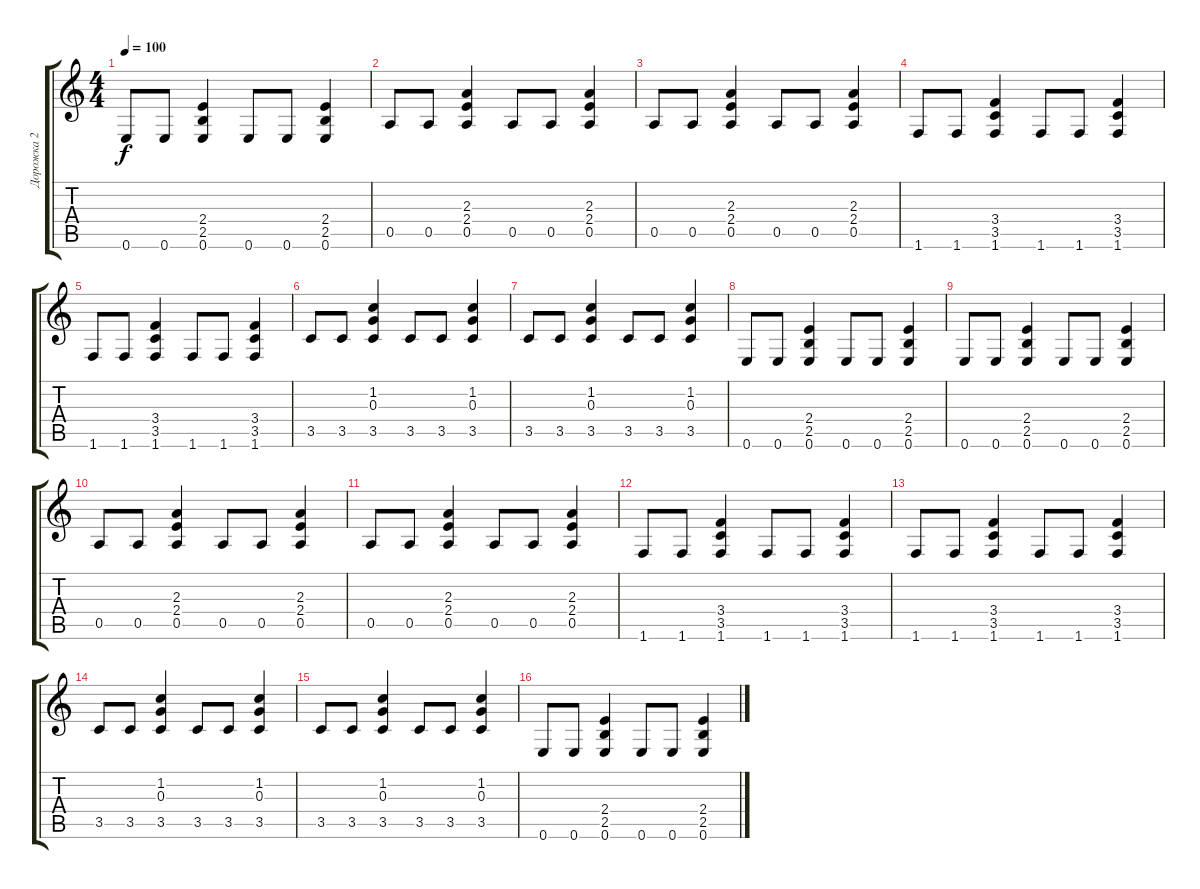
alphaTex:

\track ("Дорожка 2" "Дорожка 2") {instrument distortionguitar}
\staff {score tabs}
\tuning (E4 B3 G3 D3 A2 E2) {hide}
\ts (4 4)
\tempo 100
\clef g2
\ks c
0.6.8{dy f} 0.6.8 (2.4 2.5 0.6).4 0.6.8 0.6.8 (2.4 2.5 0.6).4 |
0.5.8 0.5.8 (2.3 2.4 0.5).4 0.5.8 0.5.8 (2.3 2.4 0.5).4 |
0.5.8 0.5.8 (2.3 2.4 0.5).4 0.5.8 0.5.8 (2.3 2.4 0.5).4 |
1.6.8 1.6.8 (3.4 3.5 1.6).4 1.6.8 1.6.8 (3.4 3.5 1.6).4 |
1.6.8 1.6.8 (3.4 3.5 1.6).4 1.6.8 1.6.8 (3.4 3.5 1.6).4 |
3.5.8 3.5.8 (1.2 0.3 3.5).4 3.5.8 3.5.8 (1.2 0.3 3.5).4 |
3.5.8 3.5.8 (1.2 0.3 3.5).4 3.5.8 3.5.8 (1.2 0.3 3.5).4 |
0.6.8 0.6.8 (2.4 2.5 0.6).4 0.6.8 0.6.8 (2.4 2.5 0.6).4 |
0.6.8 0.6.8 (2.4 2.5 0.6).4 0.6.8 0.6.8 (2.4 2.5 0.6).4 |
0.5.8 0.5.8 (2.3 2.4 0.5).4 0.5.8 0.5.8 (2.3 2.4 0.5).4 |
0.5.8 0.5.8 (2.3 2.4 0.5).4 0.5.8 0.5.8 (2.3 2.4 0.5).4 |
1.6.8 1.6.8 (3.4 3.5 1.6).4 1.6.8 1.6.8 (3.4 3.5 1.6).4 |
1.6.8 1.6.8 (3.4 3.5 1.6).4 1.6.8 1.6.8 (3.4 3.5 1.6).4 |
3.5.8 3.5.8 (1.2 0.3 3.5).4 3.5.8 3.5.8 (1.2 0.3 3.5).4 |
3.5.8 3.5.8 (1.2 0.3 3.5).4 3.5.8 3.5.8 (1.2 0.3 3.5).4 |
0.6.8 0.6.8 (2.4 2.5 0.6).4 0.6.8 0.6.8 (2.4 2.5 0.6).4
